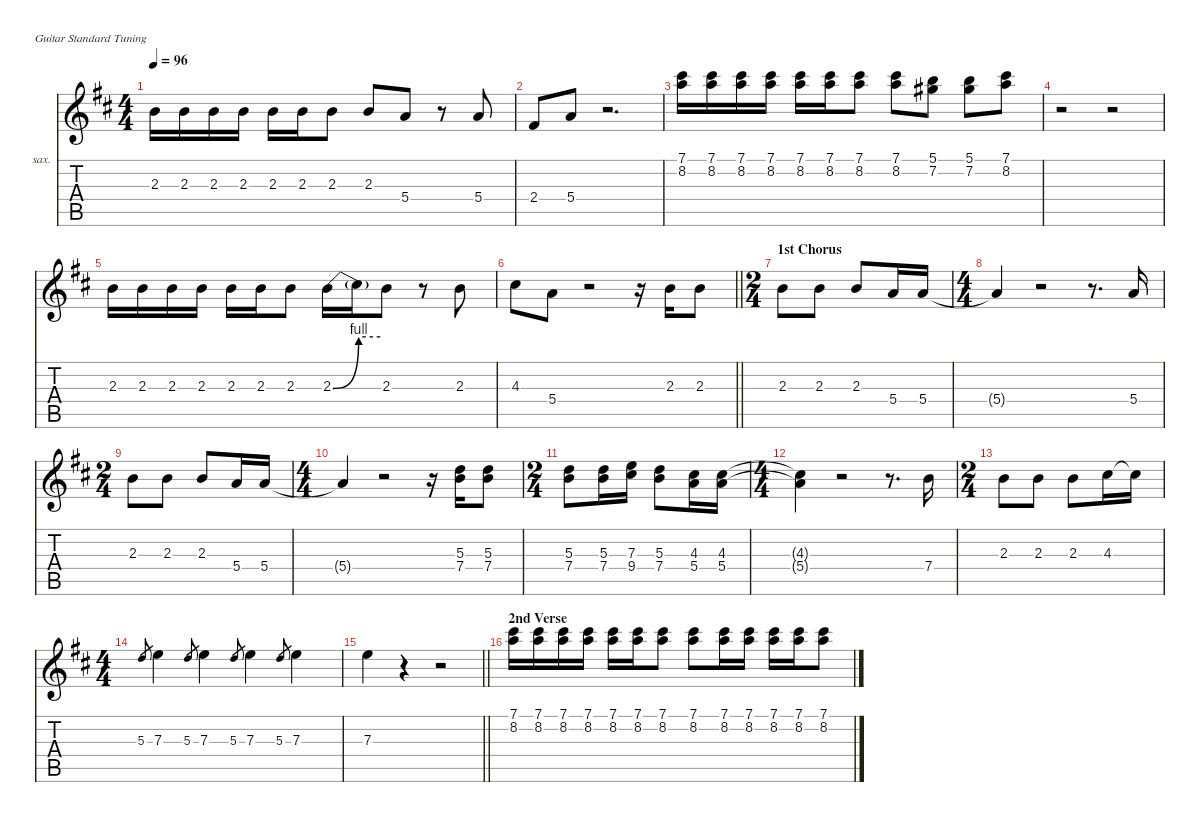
\defaultSystemsLayout 4
\hideDynamics
\bracketExtendMode nobrackets
\firstSystemTrackNameOrientation horizontal
\otherSystemsTrackNameOrientation horizontal
\track ("Vocals" "sax.") {instrument tenorsax}
\staff {score tabs}
\tuning (E4 B3 G3 D3 A2 E2)
\displaytranspose 14
\ts (4 4)
\tempo 96
\clef g2
\ks d
2.3{acc forcenatural}.16{dy f} 2.3{acc forcenatural}.16 2.3{acc forcenatural}.16 2.3{acc forcenatural}.16 2.3{acc forcenatural}.16 2.3{acc forcenatural}.16 2.3{acc forcenatural}.8 2.3{acc forcenatural}.8 5.4{acc forcenatural}.8 r.8 5.4{acc forcenatural}.8 |
2.4{acc #}.8 5.4{acc forcenatural}.8 r.2{d} |
(7.1{acc #} 8.2{acc forcenatural}).16 (7.1{acc #} 8.2{acc forcenatural}).16 (7.1{acc #} 8.2{acc forcenatural}).16 (7.1{acc #} 8.2{acc forcenatural}).16 (7.1{acc #} 8.2{acc forcenatural}).16 (7.1{acc #} 8.2{acc forcenatural}).16 (7.1{acc #} 8.2{acc forcenatural}).8 (7.1{acc #} 8.2{acc forcenatural}).8 (5.1{acc forcenatural} 7.2{acc #}).8 (5.1{acc forcenatural} 7.2{acc #}).8 (7.1{acc #} 8.2{acc forcenatural}).8 |
r.2 r.2 |
2.3{acc forcenatural}.16 2.3{acc forcenatural}.16 2.3{acc forcenatural}.16 2.3{acc forcenatural}.16 2.3{acc forcenatural}.16 2.3{acc forcenatural}.16 2.3{acc forcenatural}.8 2.3{be (bend 0 0 60 4) acc forcenatural}.16 2.3{be (hold 0 4 60 4) t}.16 2.3{acc forcenatural}.8 r.8 2.3{acc forcenatural}.8 |
\barLineRight lightlight
4.3{acc #}.8 5.4{acc forcenatural}.8 r.2 r.16 2.3{acc forcenatural}.16 2.3{acc forcenatural}.8 |
\ts (2 4)
\beaming (8 2 2)
\section ("" "1st Chorus")
2.3{acc forcenatural}.8 2.3{acc forcenatural}.8 2.3{acc forcenatural}.8 5.4{acc forcenatural}.16 5.4{acc forcenatural}.16 |
\ts (4 4)
\beaming (8 2 2 2 2)
5.4{t acc forcenatural}.4 r.2 r.8{d} 5.4{acc forcenatural}.16 |
\ts (2 4)
\beaming (8 2 2)
2.3{acc forcenatural}.8 2.3{acc forcenatural}.8 2.3{acc forcenatural}.8 5.4{acc forcenatural}.16 5.4{acc forcenatural}.16 |
\ts (4 4)
\beaming (8 2 2 2 2)
5.4{t acc forcenatural}.4 r.2 r.16 (5.3{acc forcenatural} 7.4{acc forcenatural}).16 (5.3{acc forcenatural} 7.4{acc forcenatural}).8 |
\ts (2 4)
\beaming (8 2 2)
(5.3{acc forcenatural} 7.4{acc forcenatural}).8 (5.3{acc forcenatural} 7.4{acc forcenatural}).16 (7.3{acc forcenatural} 9.4{acc #}).16 (5.3{acc forcenatural} 7.4{acc forcenatural}).8 (4.3{acc #} 5.4{acc forcenatural}).16 (4.3{acc #} 5.4{acc forcenatural}).16 |
\ts (4 4)
\beaming (8 2 2 2 2)
(4.3{t acc #} 5.4{t acc forcenatural}).4 r.2 r.8{d} 7.4{acc forcenatural}.16 |
\ts (2 4)
\beaming (8 2 2)
2.3{acc forcenatural}.8 2.3{acc forcenatural}.8 2.3{acc forcenatural}.8 4.3{acc #}.16 4.3{t acc #}.16 |
\ts (4 4)
\beaming (8 2 2 2 2)
5.3{acc forcenatural}.8{gr dy mf} 7.3{acc forcenatural}.4{dy f} 5.3{acc forcenatural}.8{gr dy mf} 7.3{acc forcenatural}.4{dy f} 5.3{acc forcenatural}.8{gr dy mf} 7.3{acc forcenatural}.4{dy f} 5.3{acc forcenatural}.8{gr dy mf} 7.3{acc forcenatural}.4{dy f} |
\barLineRight lightlight
7.3{acc forcenatural}.4 r.4 r.2 |
\section ("" "2nd Verse")
(7.1{acc #} 8.2{acc forcenatural}).16 (7.1{acc #} 8.2{acc forcenatural}).16 (7.1{acc #} 8.2{acc forcenatural}).16 (7.1{acc #} 8.2{acc forcenatural}).16 (7.1{acc #} 8.2{acc forcenatural}).16 (7.1{acc #} 8.2{acc forcenatural}).16 (7.1{acc #} 8.2{acc forcenatural}).8 (7.1{acc #} 8.2{acc forcenatural}).8 (7.1{acc #} 8.2{acc forcenatural}).16 (7.1{acc #} 8.2{acc forcenatural}).16 (7.1{acc #} 8.2{acc forcenatural}).16 (7.1{acc #} 8.2{acc forcenatural}).16 (7.1{acc #} 8.2{acc forcenatural}).8
